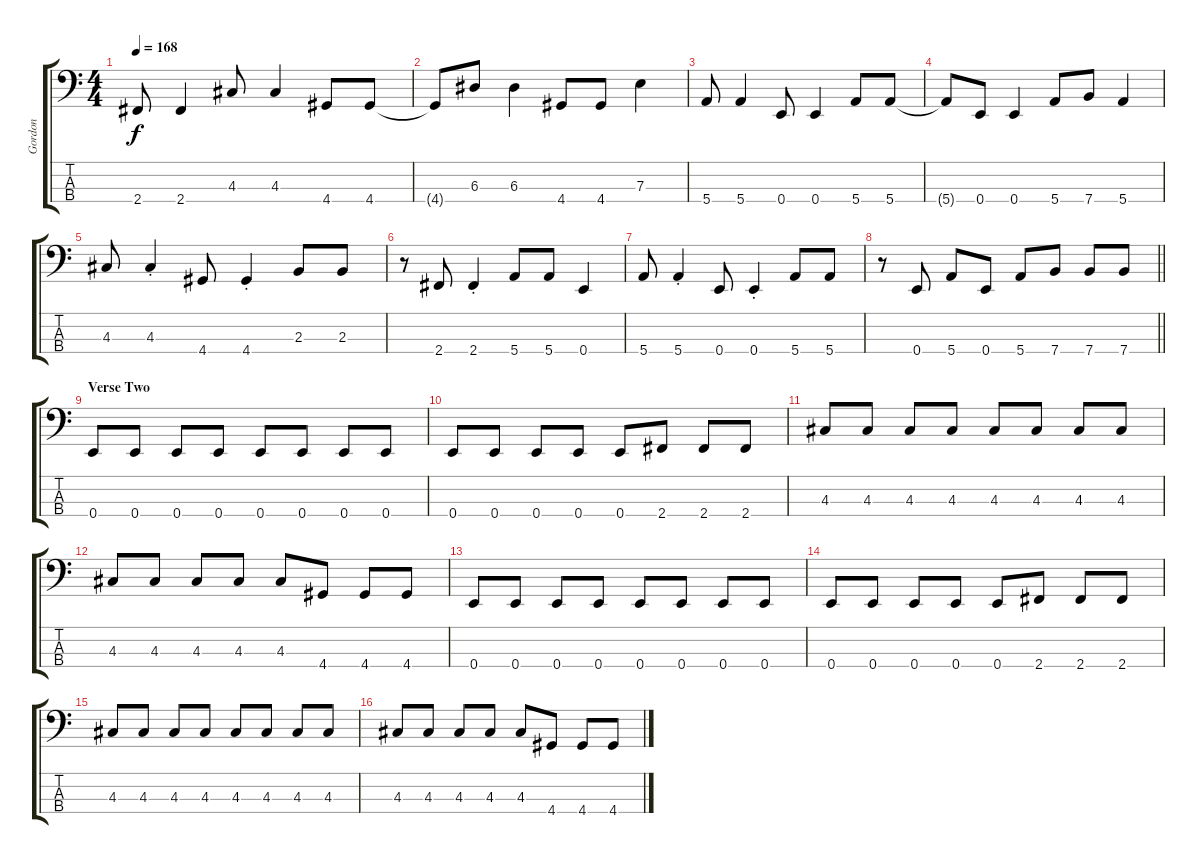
\track ("Gordon" "Gordon") {instrument electricbassfinger}
\staff {score tabs}
\tuning (G2 D2 A1 E1) {hide}
\ts (4 4)
\tempo 168
\clef f4
\ks c
2.4.8{dy f} 2.4.4 4.3.8 4.3.4 4.4.8 4.4.8 |
4.4{t}.8 6.3.8 6.3.4 4.4.8 4.4.8 7.3.4 |
5.4.8 5.4.4 0.4.8 0.4.4 5.4.8 5.4.8 |
5.4{t}.8 0.4.8 0.4.4 5.4.8 7.4.8 5.4.4 |
4.3.8 4.3{st}.4 4.4.8 4.4{st}.4 2.3.8 2.3.8 |
r.8 2.4.8 2.4{st}.4 5.4.8 5.4.8 0.4.4 |
5.4.8 5.4{st}.4 0.4.8 0.4{st}.4 5.4.8 5.4.8 |
\barLineRight lightlight
r.8 0.4.8 5.4.8 0.4.8 5.4.8 7.4.8 7.4.8 7.4.8 |
\section ("" "Verse Two")
0.4.8 0.4.8 0.4.8 0.4.8 0.4.8 0.4.8 0.4.8 0.4.8 |
0.4.8 0.4.8 0.4.8 0.4.8 0.4.8 2.4.8 2.4.8 2.4.8 |
4.3.8 4.3.8 4.3.8 4.3.8 4.3.8 4.3.8 4.3.8 4.3.8 |
4.3.8 4.3.8 4.3.8 4.3.8 4.3.8 4.4.8 4.4.8 4.4.8 |
0.4.8 0.4.8 0.4.8 0.4.8 0.4.8 0.4.8 0.4.8 0.4.8 |
0.4.8 0.4.8 0.4.8 0.4.8 0.4.8 2.4.8 2.4.8 2.4.8 |
4.3.8 4.3.8 4.3.8 4.3.8 4.3.8 4.3.8 4.3.8 4.3.8 |
4.3.8 4.3.8 4.3.8 4.3.8 4.3.8 4.4.8 4.4.8 4.4.8
